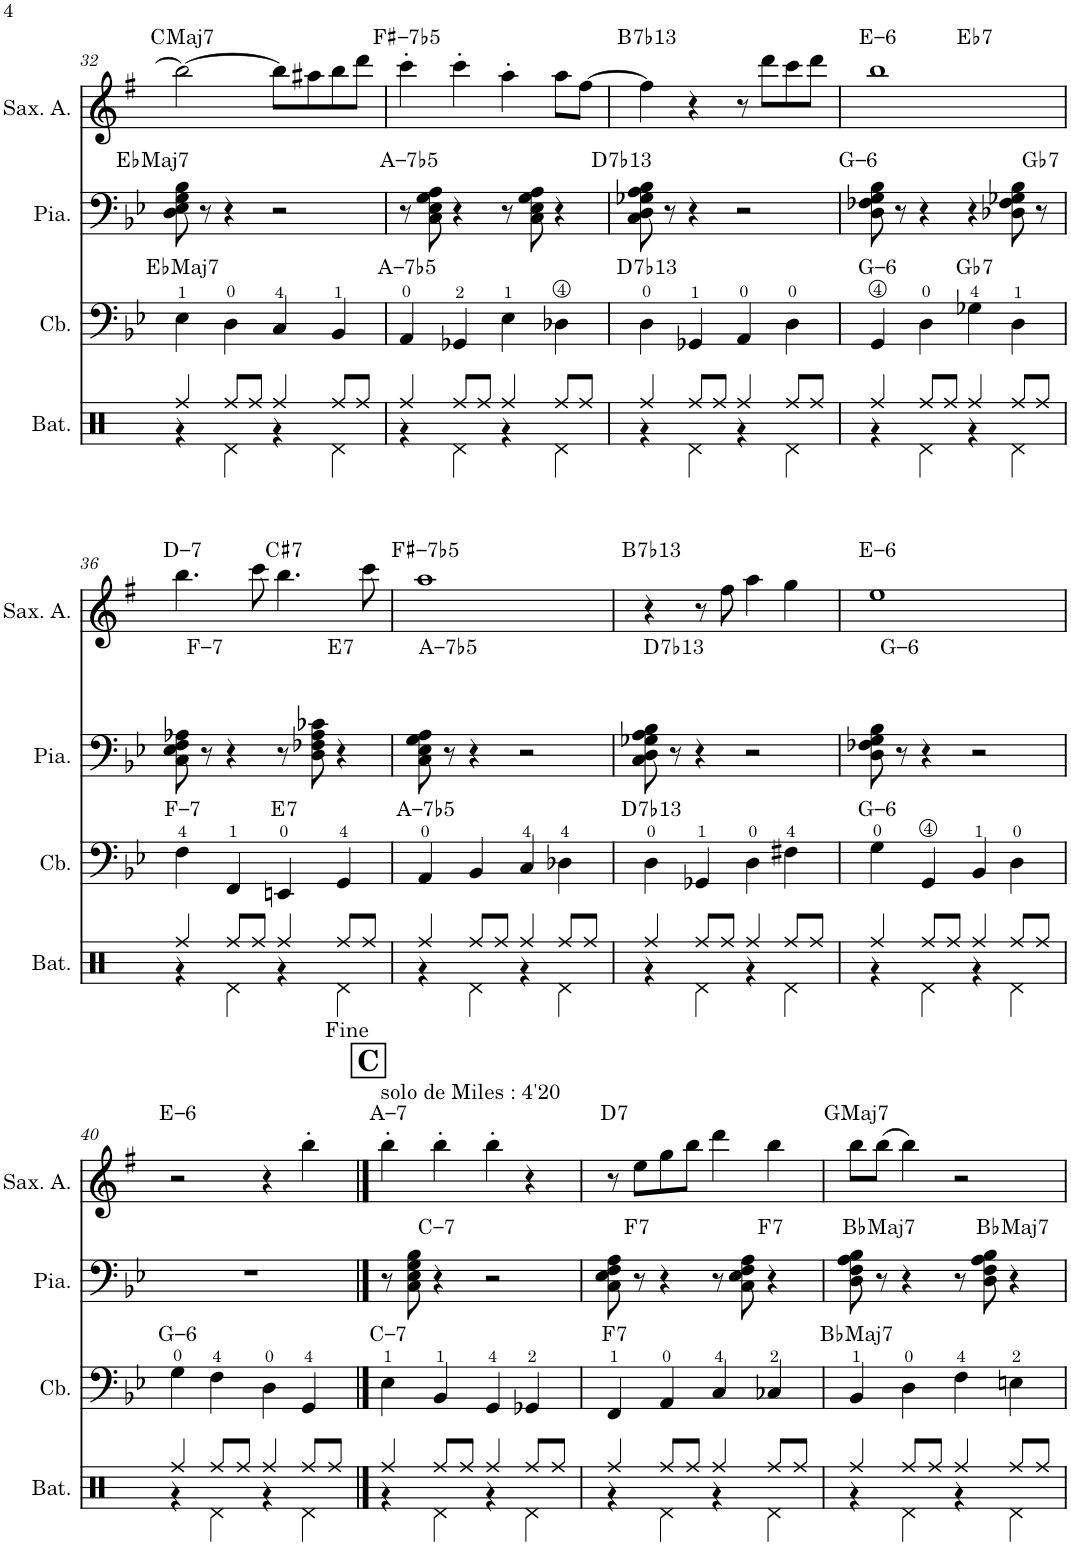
**kern	**kern	**harte	**kern	**harte	**kern	**harte
*part4	*part3	*part3	*part2	*part2	*part1	*part1
*staff4	*staff3	*	*staff2	*	*staff1	*
*I"Batterie	*I"Contrebasse	*	*I"Piano	*	*I"Saxophone Alto	*
*I'Bat.	*I'Cb.	*	*I'Pia.	*	*I'Sax. A.	*
!!LO:PB:g=z
*clefX	*clefF4	*	*clefF4	*	*clefG2	*
*	*Trd7c12	*	*	*	*Trd5c9	*
*k[]	*k[b-e-]	*	*k[b-e-]	*	*k[f#]	*
*M4/4	*M4/4	*	*M4/4	*	*M4/4	*
=32	=32	=32	=32	=32	=32	=32
*^	*	*	*	*	*	*
!	!	!	!LO:H:kt=Maj7	!	!LO:H:kt=Maj7	!	!LO:H:kt=Maj7
4Rff/	4r	4E-\	Eb:maj7	8D\ 8E-\ 8G\ 8B-\	Eb:maj7	2bb\_	C:maj7
.	.	.	.	8r	.	.	.
8Rff/L	4Rd\	4D\	.	4r	.	.	.
8Rff/J	.	.	.	.	.	.	.
4Rff/	4r	4C/	.	2r	.	8bb\L]	.
.	.	.	.	.	.	8aa#X\	.
8Rff/L	4Rd\	4BB-/	.	.	.	8bb\	.
8Rff/J	.	.	.	.	.	8ddd\J	.
=33	=33	=33	=33	=33	=33	=33	=33
!	!	!	!LO:H:kt=-7b5	!	!	!	!LO:H:kt=-7b5
4Rff/	4r	4AA/	A:hdim7	8r	.	4ccc'\	F#:hdim7
!	!	!	!	!	!LO:H:kt=-7b5	!	!
.	.	.	.	8C\ 8E-\ 8G\ 8A\	A:hdim7	.	.
8Rff/L	4Rd\	4GG-X/	.	4r	.	4ccc'\	.
8Rff/J	.	.	.	.	.	.	.
4Rff/	4r	4E-\	.	8r	.	4aa'\	.
.	.	.	.	8C\ 8E-\ 8G\ 8A\	.	.	.
8Rff/L	4Rd\	4D-X\	.	4r	.	8aa\L	.
8Rff/J	.	.	.	.	.	[8ff#\J	.
=34	=34	=34	=34	=34	=34	=34	=34
!	!	!	!LO:H:kt=7	!	!LO:H:kt=7	!	!LO:H:kt=7
4Rff/	4r	4D\	D:7(b13)	8C\ 8D\ 8G-X\ 8A\ 8B-\	D:7(b13)	4ff#\]	B:7(b13)
.	.	.	.	8r	.	.	.
8Rff/L	4Rd\	4GG-X/	.	4r	.	4r	.
8Rff/J	.	.	.	.	.	.	.
4Rff/	4r	4AA/	.	2r	.	8r	.
.	.	.	.	.	.	8ddd\L	.
8Rff/L	4Rd\	4D\	.	.	.	8ccc\	.
8Rff/J	.	.	.	.	.	8ddd\J	.
=35	=35	=35	=35	=35	=35	=35	=35
!	!	!	!LO:H:kt=6	!	!LO:H:kt=6	!	!LO:H:kt=6
*	*	*	*	*	*	*^	*
4Rff/	4r	4GG/	G:min6	8D\ 8F-X\ 8G\ 8B-\	G:min6	1bb	2ryy	E:min6
.	.	.	.	8r	.	.	.	.
8Rff/L	4Rd\	4D\	.	4r	.	.	.	.
8Rff/J	.	.	.	.	.	.	.	.
!	!	!	!LO:H:kt=7	!	!	!	!	!LO:H:kt=7
4Rff/	4r	4G-X\	Gb:7	4r	.	.	2ryy	Eb:7
!	!	!	!	!	!LO:H:kt=7	!	!	!
8Rff/L	4Rd\	4D\	.	8D-X\ 8F-\ 8G-X\ 8B-\	Gb:7	.	.	.
8Rff/J	.	.	.	8r	.	.	.	.
!!LO:LB:g=z
=36	=36	=36	=36	=36	=36	=36	=36	=36
!	!	!	!LO:H:kt=7	!	!LO:H:kt=7	!	!	!LO:H:kt=7
*	*	*	*	*	*	*v	*v	*
4Rff/	4r	4F\	F:min7	8C\ 8E-\ 8F\ 8A-X\	F:min7	4.bb\	D:min7
.	.	.	.	8r	.	.	.
8Rff/L	4Rd\	4FF/	.	4r	.	.	.
8Rff/J	.	.	.	.	.	8ccc\	.
!	!	!	!LO:H:kt=7	!	!	!	!LO:H:kt=7
4Rff/	4r	4EEn/	E:7	8r	.	4.bb\	C#:7
!	!	!	!	!	!LO:H:kt=7	!	!
.	.	.	.	8D\ 8F-X\ 8A-\ 8c-X\	E:7	.	.
8Rff/L	4Rd\	4GG/	.	4r	.	.	.
8Rff/J	.	.	.	.	.	8ccc\	.
=37	=37	=37	=37	=37	=37	=37	=37
!	!	!	!LO:H:kt=-7b5	!	!LO:H:kt=-7b5	!	!LO:H:kt=-7b5
4Rff/	4r	4AA/	A:hdim7	8C\ 8E-\ 8G\ 8A\	A:hdim7	1aa	F#:hdim7
.	.	.	.	8r	.	.	.
8Rff/L	4Rd\	4BB-/	.	4r	.	.	.
8Rff/J	.	.	.	.	.	.	.
4Rff/	4r	4C/	.	2r	.	.	.
8Rff/L	4Rd\	4D-X\	.	.	.	.	.
8Rff/J	.	.	.	.	.	.	.
=38	=38	=38	=38	=38	=38	=38	=38
!	!	!	!LO:H:kt=7	!	!LO:H:kt=7	!	!LO:H:kt=7
4Rff/	4r	4D\	D:7(b13)	8C\ 8D\ 8G-X\ 8A\ 8B-\	D:7(b13)	4r	B:7(b13)
.	.	.	.	8r	.	.	.
8Rff/L	4Rd\	4GG-X/	.	4r	.	8r	.
8Rff/J	.	.	.	.	.	8ff#\	.
4Rff/	4r	4D\	.	2r	.	4aa\	.
8Rff/L	4Rd\	4F#X\	.	.	.	4gg\	.
8Rff/J	.	.	.	.	.	.	.
=39	=39	=39	=39	=39	=39	=39	=39
!	!	!	!LO:H:kt=6	!	!LO:H:kt=6	!	!LO:H:kt=6
4Rff/	4r	4G\	G:min6	8D\ 8F-X\ 8G\ 8B-\	G:min6	1ee	E:min6
.	.	.	.	8r	.	.	.
8Rff/L	4Rd\	4GG/	.	4r	.	.	.
8Rff/J	.	.	.	.	.	.	.
4Rff/	4r	4BB-/	.	2r	.	.	.
8Rff/L	4Rd\	4D\	.	.	.	.	.
8Rff/J	.	.	.	.	.	.	.
!!LO:LB:g=z
=40	=40	=40	=40	=40	=40	=40	=40
!	!	!	!LO:H:kt=6	!	!	!	!LO:H:kt=6
4Rff/	4r	4G\	G:min6	1r	.	2r	E:min6
8Rff/L	4Rd\	4F\	.	.	.	.	.
8Rff/J	.	.	.	.	.	.	.
4Rff/	4r	4D\	.	.	.	4r	.
8Rff/L	4Rd\	4GG/	.	.	.	4bb'\	.
8Rff/J	.	.	.	.	.	.	.
!!LO:REH:place=s1:a:B:cj:fs=14:t=C
==41	==41	==41	==41	==41	==41	==41	==41
!	!	!	!LO:H:kt=7	!	!	!LO:TX:a:t=solo de Miles &colon; 4'20	!LO:H:kt=7
4Rff/	4r	4E-\	C:min7	8r	.	4bb'\	A:min7
!	!	!	!	!	!LO:H:kt=7	!	!
.	.	.	.	8C\ 8E-\ 8G\ 8B-\	C:min7	.	.
8Rff/L	4Rd\	4BB-/	.	4r	.	4bb'\	.
8Rff/J	.	.	.	.	.	.	.
4Rff/	4r	4GG/	.	2r	.	4bb'\	.
8Rff/L	4Rd\	4GG-X/	.	.	.	4r	.
8Rff/J	.	.	.	.	.	.	.
=42	=42	=42	=42	=42	=42	=42	=42
!	!	!	!LO:H:kt=7	!	!LO:H:kt=7	!	!LO:H:kt=7
4Rff/	4r	4FF/	F:7	8C\ 8E-\ 8F\ 8A\	F:7	8r	D:7
.	.	.	.	8r	.	8ee\L	.
8Rff/L	4Rd\	4AA/	.	4r	.	8gg\	.
8Rff/J	.	.	.	.	.	8bb\J	.
4Rff/	4r	4C/	.	8r	.	4ddd\	.
!	!	!	!	!	!LO:H:kt=7	!	!
.	.	.	.	8C\ 8E-\ 8F\ 8A\	F:7	.	.
8Rff/L	4Rd\	4C-X/	.	4r	.	4bb\	.
8Rff/J	.	.	.	.	.	.	.
=43	=43	=43	=43	=43	=43	=43	=43
!	!	!	!LO:H:kt=Maj7	!	!LO:H:kt=Maj7	!	!LO:H:kt=Maj7
4Rff/	4r	4BB-/	Bb:maj7	8D\ 8F\ 8A\ 8B-\	Bb:maj7	8bb\L	G:maj7
.	.	.	.	8r	.	(8bb\J	.
8Rff/L	4Rd\	4D\	.	4r	.	4bb\)	.
8Rff/J	.	.	.	.	.	.	.
4Rff/	4r	4F\	.	8r	.	2r	.
!	!	!	!	!	!LO:H:kt=Maj7	!	!
.	.	.	.	8D\ 8F\ 8A\ 8B-\	Bb:maj7	.	.
8Rff/L	4Rd\	4En\	.	4r	.	.	.
8Rff/J	.	.	.	.	.	.	.
*v	*v	*	*	*	*	*	*
=	=	=	=	=	=	=
*-	*-	*-	*-	*-	*-	*-
